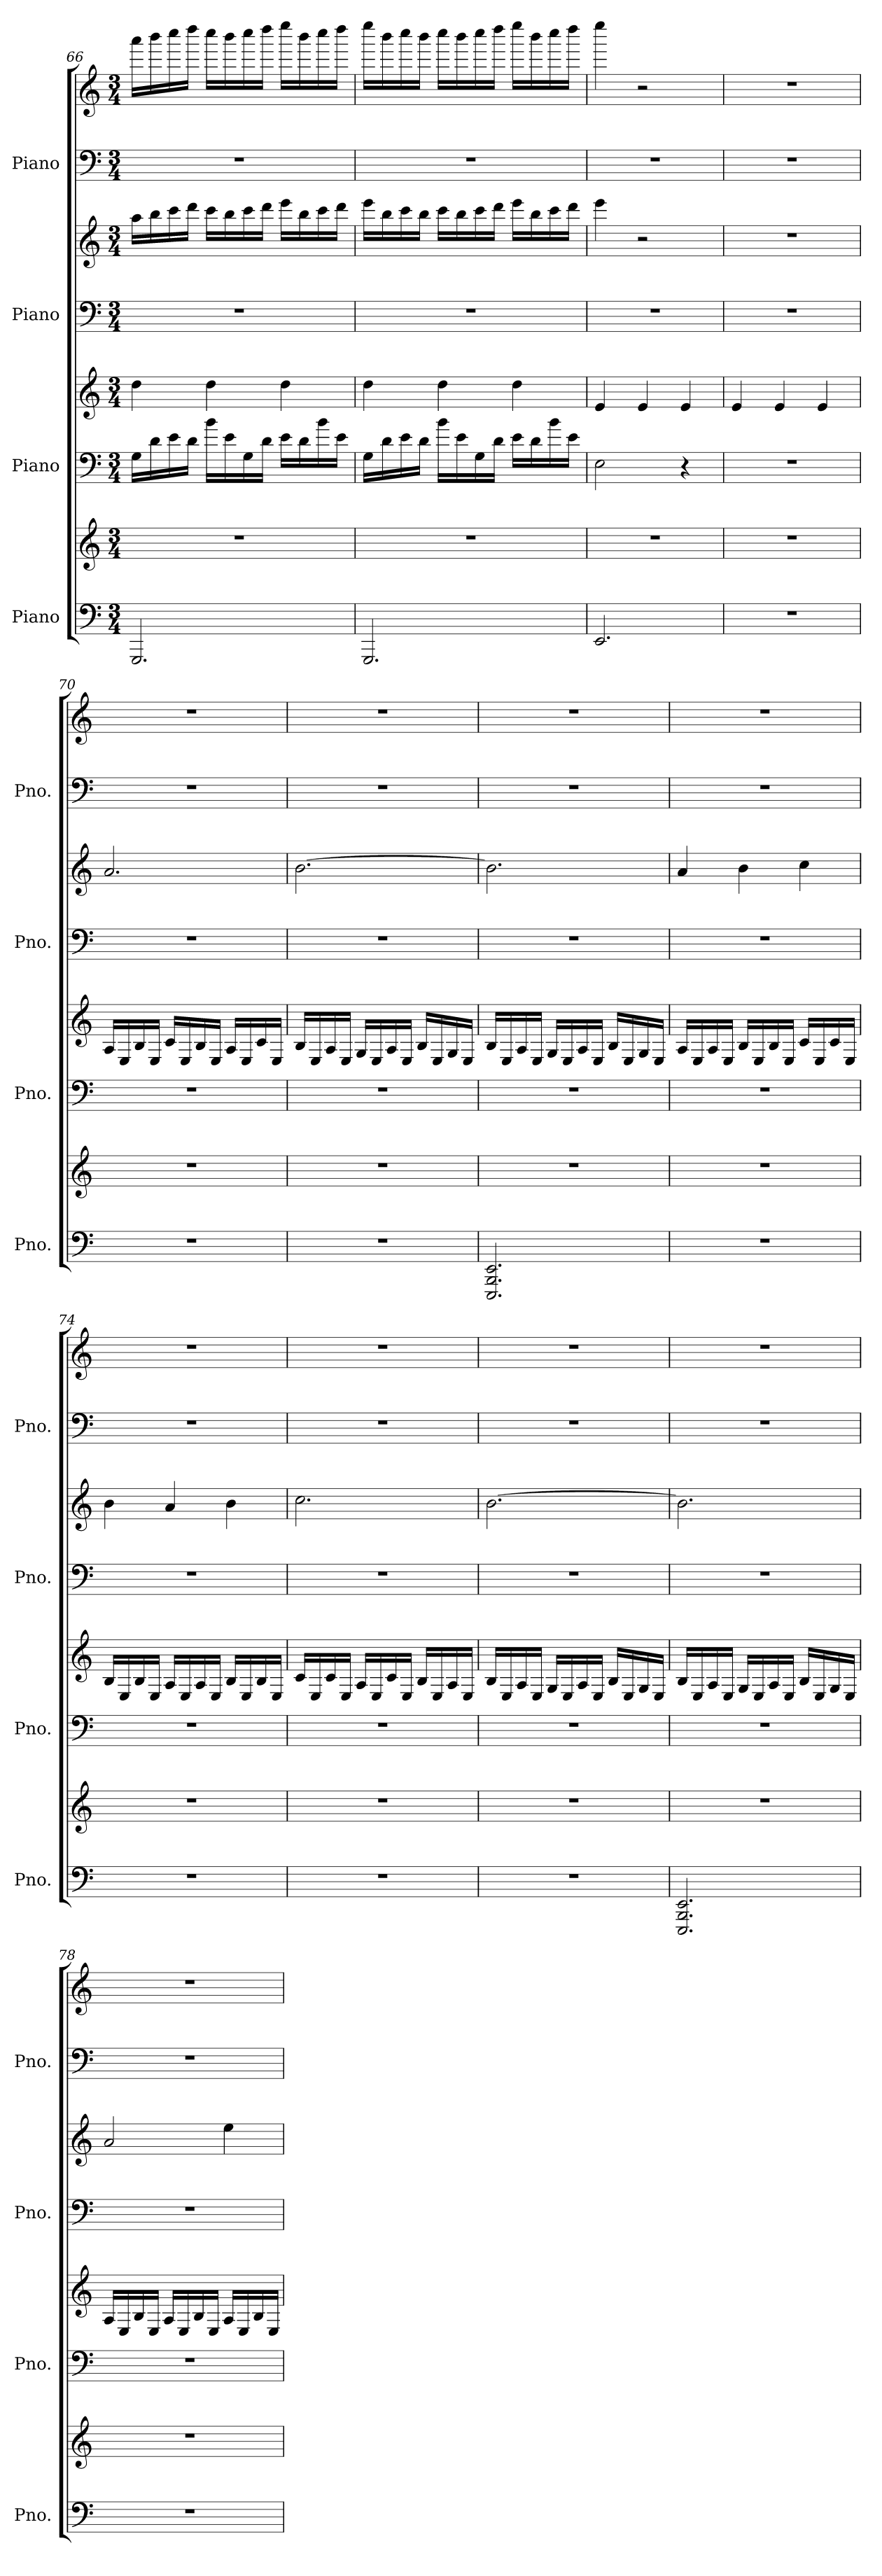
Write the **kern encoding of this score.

**kern	**kern	**kern	**kern	**kern	**kern	**kern	**kern
*part4	*part4	*part3	*part3	*part2	*part2	*part1	*part1
*staff8	*staff7	*staff6	*staff5	*staff4	*staff3	*staff2	*staff1
*I"Piano	*	*I"Piano	*	*I"Piano	*	*I"Piano	*
*I'Pno.	*	*I'Pno.	*	*I'Pno.	*	*I'Pno.	*
!!LO:PB:g=z
*clefF4	*clefG2	*clefF4	*clefG2	*clefF4	*clefG2	*clefF4	*clefG2
*k[]	*k[]	*k[]	*k[]	*k[]	*k[]	*k[]	*k[]
*M3/4	*M3/4	*M3/4	*M3/4	*M3/4	*M3/4	*M3/4	*M3/4
=66	=66	=66	=66	=66	=66	=66	=66
2.GGG/	2.r	16G\LL	4dd\	2.r	16aa\LL	2.r	16aaa\LL
.	.	16d\	.	.	16bb\	.	16bbb\
.	.	16e\	.	.	16ccc\	.	16cccc\
.	.	16d\JJ	.	.	16ddd\JJ	.	16dddd\JJ
.	.	16b\LL	4dd\	.	16ccc\LL	.	16cccc\LL
.	.	16e\	.	.	16bb\	.	16bbb\
.	.	16G\	.	.	16ccc\	.	16cccc\
.	.	16d\JJ	.	.	16ddd\JJ	.	16dddd\JJ
.	.	16e\LL	4dd\	.	16eee\LL	.	16eeee\LL
.	.	16d\	.	.	16bb\	.	16bbb\
.	.	16b\	.	.	16ccc\	.	16cccc\
.	.	16e\JJ	.	.	16ddd\JJ	.	16dddd\JJ
=67	=67	=67	=67	=67	=67	=67	=67
2.GGG/	2.r	16G\LL	4dd\	2.r	16eee\LL	2.r	16eeee\LL
.	.	16d\	.	.	16bb\	.	16bbb\
.	.	16e\	.	.	16ccc\	.	16cccc\
.	.	16d\JJ	.	.	16bb\JJ	.	16bbb\JJ
.	.	16b\LL	4dd\	.	16ccc\LL	.	16cccc\LL
.	.	16e\	.	.	16bb\	.	16bbb\
.	.	16G\	.	.	16ccc\	.	16cccc\
.	.	16d\JJ	.	.	16ddd\JJ	.	16dddd\JJ
.	.	16e\LL	4dd\	.	16eee\LL	.	16eeee\LL
.	.	16d\	.	.	16bb\	.	16bbb\
.	.	16b\	.	.	16ccc\	.	16cccc\
.	.	16e\JJ	.	.	16ddd\JJ	.	16dddd\JJ
=68	=68	=68	=68	=68	=68	=68	=68
*	*	*	*	*	*	*	*MM60
2.EE/	2.r	2E\	4e/	2.r	4eee\	2.r	4eeee\
.	.	.	4e/	.	2r	.	2r
.	.	4r	4e/	.	.	.	.
=69	=69	=69	=69	=69	=69	=69	=69
2.r	2.r	2.r	4e/	2.r	2.r	2.r	2.r
.	.	.	4e/	.	.	.	.
.	.	.	4e/	.	.	.	.
!!LO:PB:g=z
=70	=70	=70	=70	=70	=70	=70	=70
2.r	2.r	2.r	16A/LL	2.r	2.a/	2.r	2.r
.	.	.	16E/	.	.	.	.
.	.	.	16B/	.	.	.	.
.	.	.	16E/JJ	.	.	.	.
.	.	.	16c/LL	.	.	.	.
.	.	.	16E/	.	.	.	.
.	.	.	16B/	.	.	.	.
.	.	.	16E/JJ	.	.	.	.
.	.	.	16A/LL	.	.	.	.
.	.	.	16E/	.	.	.	.
.	.	.	16c/	.	.	.	.
.	.	.	16E/JJ	.	.	.	.
=71	=71	=71	=71	=71	=71	=71	=71
2.r	2.r	2.r	16B/LL	2.r	[2.b\	2.r	2.r
.	.	.	16E/	.	.	.	.
.	.	.	16A/	.	.	.	.
.	.	.	16E/JJ	.	.	.	.
.	.	.	16G/LL	.	.	.	.
.	.	.	16E/	.	.	.	.
.	.	.	16A/	.	.	.	.
.	.	.	16E/JJ	.	.	.	.
.	.	.	16B/LL	.	.	.	.
.	.	.	16E/	.	.	.	.
.	.	.	16G/	.	.	.	.
.	.	.	16E/JJ	.	.	.	.
!!LO:PB:g=z
=72	=72	=72	=72	=72	=72	=72	=72
2.EEE/ 2.BBB/ 2.EE/	2.r	2.r	16B/LL	2.r	2.b\]	2.r	2.r
.	.	.	16E/	.	.	.	.
.	.	.	16A/	.	.	.	.
.	.	.	16E/JJ	.	.	.	.
.	.	.	16G/LL	.	.	.	.
.	.	.	16E/	.	.	.	.
.	.	.	16A/	.	.	.	.
.	.	.	16E/JJ	.	.	.	.
.	.	.	16B/LL	.	.	.	.
.	.	.	16E/	.	.	.	.
.	.	.	16G/	.	.	.	.
.	.	.	16E/JJ	.	.	.	.
=73	=73	=73	=73	=73	=73	=73	=73
2.r	2.r	2.r	16A/LL	2.r	4a/	2.r	2.r
.	.	.	16E/	.	.	.	.
.	.	.	16A/	.	.	.	.
.	.	.	16E/JJ	.	.	.	.
.	.	.	16B/LL	.	4b\	.	.
.	.	.	16E/	.	.	.	.
.	.	.	16B/	.	.	.	.
.	.	.	16E/JJ	.	.	.	.
.	.	.	16c/LL	.	4cc\	.	.
.	.	.	16E/	.	.	.	.
.	.	.	16c/	.	.	.	.
.	.	.	16E/JJ	.	.	.	.
!!LO:PB:g=z
=74	=74	=74	=74	=74	=74	=74	=74
2.r	2.r	2.r	16B/LL	2.r	4b\	2.r	2.r
.	.	.	16E/	.	.	.	.
.	.	.	16B/	.	.	.	.
.	.	.	16E/JJ	.	.	.	.
.	.	.	16A/LL	.	4a/	.	.
.	.	.	16E/	.	.	.	.
.	.	.	16A/	.	.	.	.
.	.	.	16E/JJ	.	.	.	.
.	.	.	16B/LL	.	4b\	.	.
.	.	.	16E/	.	.	.	.
.	.	.	16B/	.	.	.	.
.	.	.	16E/JJ	.	.	.	.
=75	=75	=75	=75	=75	=75	=75	=75
2.r	2.r	2.r	16c/LL	2.r	2.cc\	2.r	2.r
.	.	.	16E/	.	.	.	.
.	.	.	16c/	.	.	.	.
.	.	.	16E/JJ	.	.	.	.
.	.	.	16A/LL	.	.	.	.
.	.	.	16E/	.	.	.	.
.	.	.	16c/	.	.	.	.
.	.	.	16E/JJ	.	.	.	.
.	.	.	16B/LL	.	.	.	.
.	.	.	16E/	.	.	.	.
.	.	.	16A/	.	.	.	.
.	.	.	16E/JJ	.	.	.	.
!!LO:PB:g=z
=76	=76	=76	=76	=76	=76	=76	=76
2.r	2.r	2.r	16B/LL	2.r	[2.b\	2.r	2.r
.	.	.	16E/	.	.	.	.
.	.	.	16A/	.	.	.	.
.	.	.	16E/JJ	.	.	.	.
.	.	.	16G/LL	.	.	.	.
.	.	.	16E/	.	.	.	.
.	.	.	16A/	.	.	.	.
.	.	.	16E/JJ	.	.	.	.
.	.	.	16B/LL	.	.	.	.
.	.	.	16E/	.	.	.	.
.	.	.	16G/	.	.	.	.
.	.	.	16E/JJ	.	.	.	.
=77	=77	=77	=77	=77	=77	=77	=77
2.EEE/ 2.BBB/ 2.EE/	2.r	2.r	16B/LL	2.r	2.b\]	2.r	2.r
.	.	.	16E/	.	.	.	.
.	.	.	16A/	.	.	.	.
.	.	.	16E/JJ	.	.	.	.
.	.	.	16G/LL	.	.	.	.
.	.	.	16E/	.	.	.	.
.	.	.	16A/	.	.	.	.
.	.	.	16E/JJ	.	.	.	.
.	.	.	16B/LL	.	.	.	.
.	.	.	16E/	.	.	.	.
.	.	.	16G/	.	.	.	.
.	.	.	16E/JJ	.	.	.	.
!!LO:PB:g=z
=78	=78	=78	=78	=78	=78	=78	=78
2.r	2.r	2.r	16A/LL	2.r	2a/	2.r	2.r
.	.	.	16E/	.	.	.	.
.	.	.	16B/	.	.	.	.
.	.	.	16E/JJ	.	.	.	.
.	.	.	16A/LL	.	.	.	.
.	.	.	16E/	.	.	.	.
.	.	.	16B/	.	.	.	.
.	.	.	16E/JJ	.	.	.	.
.	.	.	16A/LL	.	4ee\	.	.
.	.	.	16E/	.	.	.	.
.	.	.	16B/	.	.	.	.
.	.	.	16E/JJ	.	.	.	.
=	=	=	=	=	=	=	=
*-	*-	*-	*-	*-	*-	*-	*-
